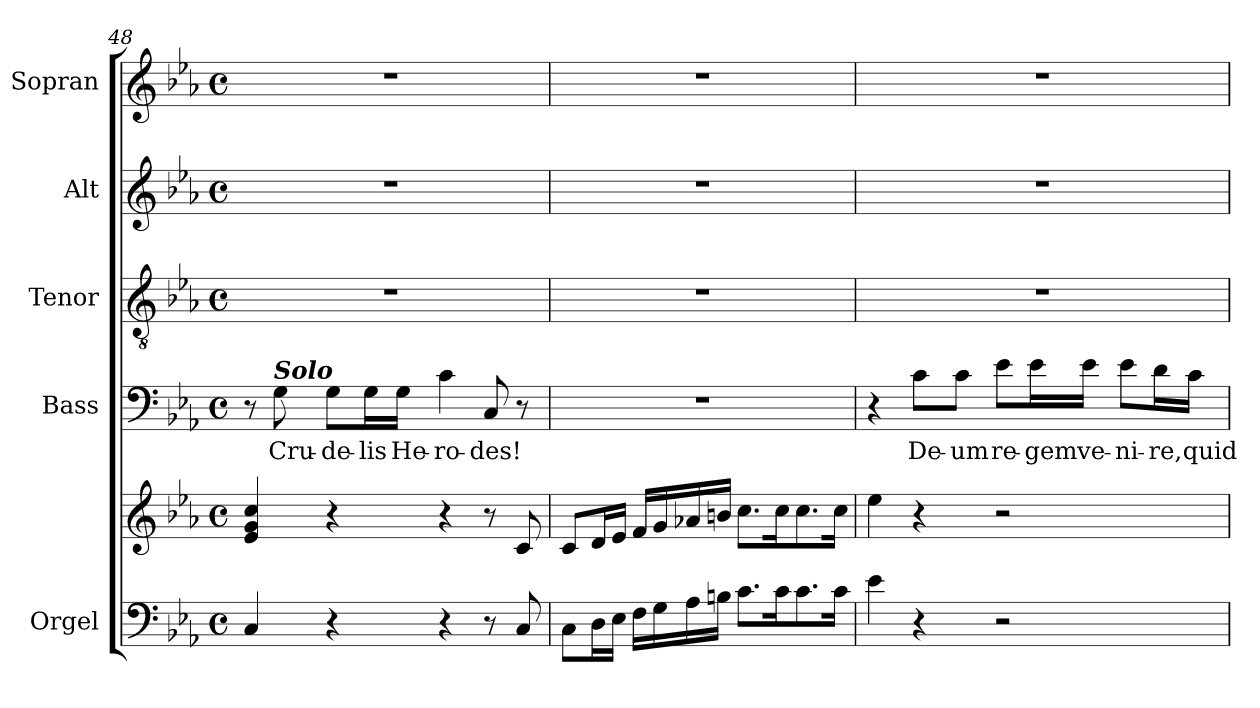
**kern	**kern	**kern	**text	**kern	**kern	**kern
*part5	*part5	*part4	*part4	*part3	*part2	*part1
*staff6	*staff5	*staff4	*staff4	*staff3	*staff2	*staff1
*I"Orgel	*	*I"Bass	*	*I"Tenor	*I"Alt	*I"Sopran
*I'Org.	*	*I'B.	*	*I'T.	*I'A.	*I'S.
*clefF4	*clefG2	*clefF4	*	*clefGv2	*clefG2	*clefG2
*k[b-e-a-]	*k[b-e-a-]	*k[b-e-a-]	*	*k[b-e-a-]	*k[b-e-a-]	*k[b-e-a-]
*E-:	*E-:	*E-:	*	*E-:	*E-:	*E-:
*M4/4	*M4/4	*M4/4	*	*M4/4	*M4/4	*M4/4
*met(c)	*met(c)	*met(c)	*	*met(c)	*met(c)	*met(c)
=48	=48	=48	=48	=48	=48	=48
4C/	4e-/ 4g/ 4cc/	8r	.	1r	1r	1r
!	!	!LO:TX:a:Bi:t=Solo	!	!	!	!
!	!	!	!LO:LY:b	!	!	!
.	.	8G\	Cru-	.	.	.
!	!	!	!LO:LY:b	!	!	!
4r	4r	8G\L	-de-	.	.	.
!	!	!	!LO:LY:b	!	!	!
.	.	16G\L	-lis	.	.	.
!	!	!	!LO:LY:b	!	!	!
.	.	16G\JJ	He-	.	.	.
!	!	!	!LO:LY:b	!	!	!
4r	4r	4c\	-ro-	.	.	.
!	!	!	!LO:LY:b	!	!	!
8r	8r	8C/	-des!	.	.	.
8C/	8c/	8r	.	.	.	.
=49	=49	=49	=49	=49	=49	=49
8C\L	8c/L	1r	.	1r	1r	1r
16D\L	16d/L	.	.	.	.	.
16E-\JJ	16e-/JJ	.	.	.	.	.
16F\LL	16f/LL	.	.	.	.	.
16G\	16g/	.	.	.	.	.
16A-\	16a-X/	.	.	.	.	.
16Bn\JJ	16bn/JJ	.	.	.	.	.
8.c\L	8.cc\L	.	.	.	.	.
16c\k	16cc\k	.	.	.	.	.
8.c\	8.cc\	.	.	.	.	.
16c\Jk	16cc\Jk	.	.	.	.	.
=50	=50	=50	=50	=50	=50	=50
4e-\	4ee-\	4r	.	1r	1r	1r
!	!	!	!LO:LY:b	!	!	!
4r	4r	8c\L	De-	.	.	.
!	!	!	!LO:LY:b	!	!	!
.	.	8c\J	-um	.	.	.
!	!	!	!LO:LY:b	!	!	!
2r	2r	8e-\L	re-	.	.	.
!	!	!	!LO:LY:b	!	!	!
.	.	16e-\L	-gem	.	.	.
!	!	!	!LO:LY:b	!	!	!
.	.	16e-\JJ	ve-	.	.	.
!	!	!	!LO:LY:b	!	!	!
.	.	8e-\L	-ni-	.	.	.
!	!	!	!LO:LY:b	!	!	!
.	.	16d\L	-re,	.	.	.
!	!	!	!LO:LY:b	!	!	!
.	.	16c\JJ	quid	.	.	.
=	=	=	=	=	=	=
*-	*-	*-	*-	*-	*-	*-
